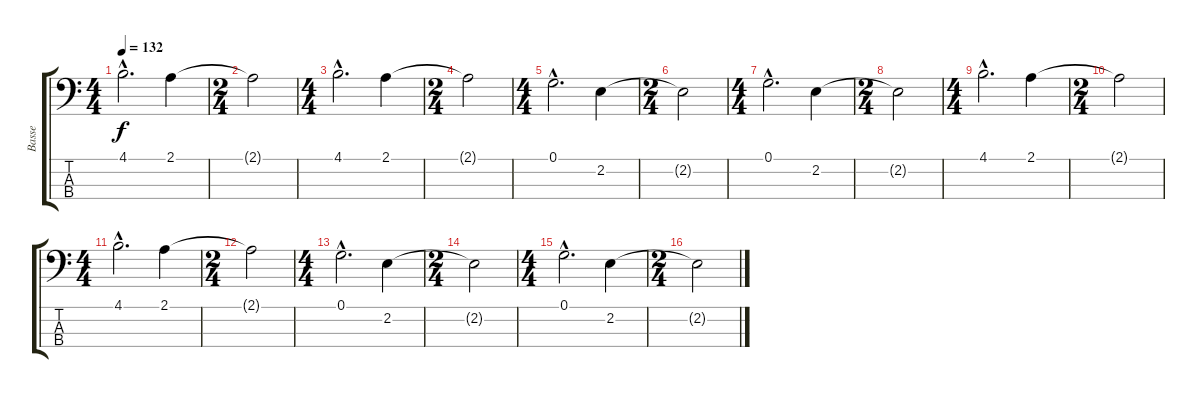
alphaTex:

\track ("Basse" "Basse") {instrument electricbassfinger}
\staff {score tabs}
\tuning (G2 D2 A1 E1) {hide}
\ts (4 4)
\tempo 132
\clef f4
\ks c
4.1{hac}.2{d dy f} 2.1.4 |
\ts (2 4)
2.1{t}.2 |
\ts (4 4)
4.1{hac}.2{d} 2.1.4 |
\ts (2 4)
2.1{t}.2 |
\ts (4 4)
0.1{hac}.2{d} 2.2.4 |
\ts (2 4)
2.2{t}.2 |
\ts (4 4)
0.1{hac}.2{d} 2.2.4 |
\ts (2 4)
2.2{t}.2 |
\ts (4 4)
4.1{hac}.2{d} 2.1.4 |
\ts (2 4)
2.1{t}.2 |
\ts (4 4)
4.1{hac}.2{d} 2.1.4 |
\ts (2 4)
2.1{t}.2 |
\ts (4 4)
0.1{hac}.2{d} 2.2.4 |
\ts (2 4)
2.2{t}.2 |
\ts (4 4)
0.1{hac}.2{d} 2.2.4 |
\ts (2 4)
2.2{t}.2
